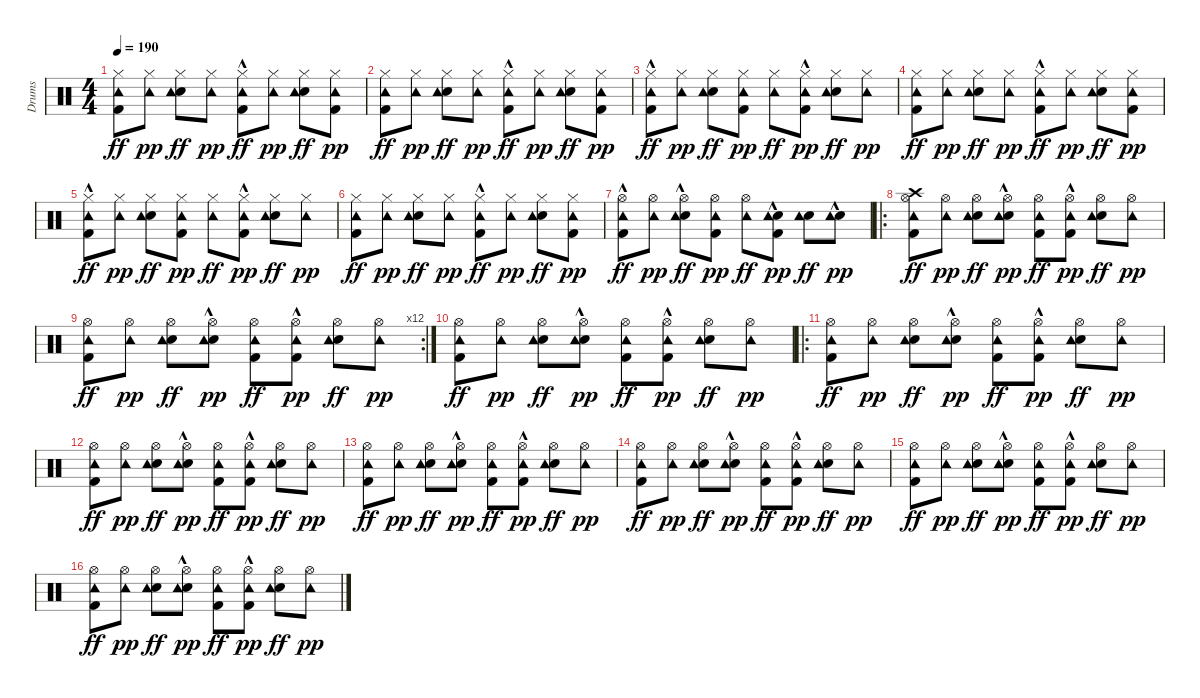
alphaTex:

\track ("Drums" "Drums") {instrument percussion}
\staff {score}
\articulation defaults
\ts (4 4)
\tempo 190
\clef neutral
\ks c
("Kick (hit) 2" "Hi-Hat (closed)" "Tambourine (hit)").8{dy ff} ("Hi-Hat (closed)" "Tambourine (hit)").8{dy pp} ("Snare (hit) 2" "Hi-Hat (closed)" "Tambourine (hit)").8{dy ff} ("Hi-Hat (closed)" "Tambourine (hit)").8{dy pp} ("Kick (hit) 2"{hac} "Hi-Hat (closed)" "Tambourine (hit)").8{dy ff} ("Hi-Hat (closed)" "Tambourine (hit)").8{dy pp} ("Snare (hit) 2" "Hi-Hat (closed)" "Tambourine (hit)").8{dy ff} ("Kick (hit) 2" "Hi-Hat (closed)" "Tambourine (hit)").8{dy pp} |
("Kick (hit) 2" "Hi-Hat (closed)" "Tambourine (hit)").8{dy ff} ("Hi-Hat (closed)" "Tambourine (hit)").8{dy pp} ("Snare (hit) 2" "Hi-Hat (closed)" "Tambourine (hit)").8{dy ff} ("Hi-Hat (closed)" "Tambourine (hit)").8{dy pp} ("Kick (hit) 2"{hac} "Hi-Hat (closed)" "Tambourine (hit)").8{dy ff} ("Hi-Hat (closed)" "Tambourine (hit)").8{dy pp} ("Snare (hit) 2" "Hi-Hat (closed)" "Tambourine (hit)").8{dy ff} ("Kick (hit) 2" "Hi-Hat (closed)" "Tambourine (hit)").8{dy pp} |
("Kick (hit) 2"{hac} "Hi-Hat (closed)" "Tambourine (hit)").8{dy ff} ("Hi-Hat (closed)" "Tambourine (hit)").8{dy pp} ("Snare (hit) 2" "Hi-Hat (closed)" "Tambourine (hit)").8{dy ff} ("Kick (hit) 2" "Hi-Hat (closed)" "Tambourine (hit)").8{dy pp} ("Hi-Hat (closed)" "Tambourine (hit)").8{dy ff} ("Kick (hit) 2"{hac} "Hi-Hat (closed)" "Tambourine (hit)").8{dy pp} ("Snare (hit) 2" "Hi-Hat (closed)" "Tambourine (hit)").8{dy ff} ("Hi-Hat (closed)" "Tambourine (hit)").8{dy pp} |
("Kick (hit) 2" "Hi-Hat (closed)" "Tambourine (hit)").8{dy ff} ("Hi-Hat (closed)" "Tambourine (hit)").8{dy pp} ("Snare (hit) 2" "Hi-Hat (closed)" "Tambourine (hit)").8{dy ff} ("Hi-Hat (closed)" "Tambourine (hit)").8{dy pp} ("Kick (hit) 2"{hac} "Hi-Hat (closed)" "Tambourine (hit)").8{dy ff} ("Hi-Hat (closed)" "Tambourine (hit)").8{dy pp} ("Snare (hit) 2" "Hi-Hat (closed)" "Tambourine (hit)").8{dy ff} ("Kick (hit) 2" "Hi-Hat (closed)" "Tambourine (hit)").8{dy pp} |
("Kick (hit) 2"{hac} "Hi-Hat (closed)" "Tambourine (hit)").8{dy ff} ("Hi-Hat (closed)" "Tambourine (hit)").8{dy pp} ("Snare (hit) 2" "Hi-Hat (closed)" "Tambourine (hit)").8{dy ff} ("Kick (hit) 2" "Hi-Hat (closed)" "Tambourine (hit)").8{dy pp} ("Hi-Hat (closed)" "Tambourine (hit)").8{dy ff} ("Kick (hit) 2"{hac} "Hi-Hat (closed)" "Tambourine (hit)").8{dy pp} ("Snare (hit) 2" "Hi-Hat (closed)" "Tambourine (hit)").8{dy ff} ("Hi-Hat (closed)" "Tambourine (hit)").8{dy pp} |
("Kick (hit) 2" "Hi-Hat (closed)" "Tambourine (hit)").8{dy ff} ("Hi-Hat (closed)" "Tambourine (hit)").8{dy pp} ("Snare (hit) 2" "Hi-Hat (closed)" "Tambourine (hit)").8{dy ff} ("Hi-Hat (closed)" "Tambourine (hit)").8{dy pp} ("Kick (hit) 2"{hac} "Hi-Hat (closed)" "Tambourine (hit)").8{dy ff} ("Hi-Hat (closed)" "Tambourine (hit)").8{dy pp} ("Snare (hit) 2" "Hi-Hat (closed)" "Tambourine (hit)").8{dy ff} ("Kick (hit) 2" "Hi-Hat (closed)" "Tambourine (hit)").8{dy pp} |
("Kick (hit) 2"{hac} "Hi-Hat (open)" "Tambourine (hit)").8{dy ff} ("Hi-Hat (open)" "Tambourine (hit)").8{dy pp} ("Snare (hit) 2"{hac} "Hi-Hat (open)" "Tambourine (hit)").8{dy ff} ("Kick (hit) 2" "Hi-Hat (open)" "Tambourine (hit)").8{dy pp} ("Hi-Hat (open)" "Tambourine (hit)").8{dy ff} ("Kick (hit) 2"{hac} "Snare (hit) 2" "Tambourine (hit)").8{dy pp} ("Snare (hit) 2" "Tambourine (hit)").8{dy ff} ("Snare (hit) 2"{hac} "Tambourine (hit)").8{dy pp} |
\ro
("Kick (hit) 2" "Hi-Hat (open)" "Crash high (hit)" "Tambourine (hit)").8{dy ff} ("Hi-Hat (open)" "Tambourine (hit)").8{dy pp} ("Snare (hit) 2" "Hi-Hat (open)" "Tambourine (hit)").8{dy ff} ("Snare (hit) 2"{hac} "Hi-Hat (open)" "Tambourine (hit)").8{dy pp} ("Kick (hit) 2" "Hi-Hat (open)" "Tambourine (hit)").8{dy ff} ("Kick (hit) 2"{hac} "Hi-Hat (open)" "Tambourine (hit)").8{dy pp} ("Snare (hit) 2" "Hi-Hat (open)" "Tambourine (hit)").8{dy ff} ("Hi-Hat (open)" "Tambourine (hit)").8{dy pp} |
\rc 12
("Kick (hit) 2" "Hi-Hat (open)" "Tambourine (hit)").8{dy ff} ("Hi-Hat (open)" "Tambourine (hit)").8{dy pp} ("Snare (hit) 2" "Hi-Hat (open)" "Tambourine (hit)").8{dy ff} ("Snare (hit) 2"{hac} "Hi-Hat (open)" "Tambourine (hit)").8{dy pp} ("Kick (hit) 2" "Hi-Hat (open)" "Tambourine (hit)").8{dy ff} ("Kick (hit) 2"{hac} "Hi-Hat (open)" "Tambourine (hit)").8{dy pp} ("Snare (hit) 2" "Hi-Hat (open)" "Tambourine (hit)").8{dy ff} ("Hi-Hat (open)" "Tambourine (hit)").8{dy pp} |
("Kick (hit) 2" "Hi-Hat (open)" "Tambourine (hit)").8{dy ff} ("Hi-Hat (open)" "Tambourine (hit)").8{dy pp} ("Snare (hit) 2" "Hi-Hat (open)" "Tambourine (hit)").8{dy ff} ("Snare (hit) 2"{hac} "Hi-Hat (open)" "Tambourine (hit)").8{dy pp} ("Kick (hit) 2" "Hi-Hat (open)" "Tambourine (hit)").8{dy ff} ("Kick (hit) 2"{hac} "Hi-Hat (open)" "Tambourine (hit)").8{dy pp} ("Snare (hit) 2" "Hi-Hat (open)" "Tambourine (hit)").8{dy ff} ("Hi-Hat (open)" "Tambourine (hit)").8{dy pp} |
\ro
("Kick (hit) 2" "Hi-Hat (open)" "Tambourine (hit)").8{dy ff} ("Hi-Hat (open)" "Tambourine (hit)").8{dy pp} ("Snare (hit) 2" "Hi-Hat (open)" "Tambourine (hit)").8{dy ff} ("Snare (hit) 2"{hac} "Hi-Hat (open)" "Tambourine (hit)").8{dy pp} ("Kick (hit) 2" "Hi-Hat (open)" "Tambourine (hit)").8{dy ff} ("Kick (hit) 2"{hac} "Hi-Hat (open)" "Tambourine (hit)").8{dy pp} ("Snare (hit) 2" "Hi-Hat (open)" "Tambourine (hit)").8{dy ff} ("Hi-Hat (open)" "Tambourine (hit)").8{dy pp} |
("Kick (hit) 2" "Hi-Hat (open)" "Tambourine (hit)").8{dy ff} ("Hi-Hat (open)" "Tambourine (hit)").8{dy pp} ("Snare (hit) 2" "Hi-Hat (open)" "Tambourine (hit)").8{dy ff} ("Snare (hit) 2"{hac} "Hi-Hat (open)" "Tambourine (hit)").8{dy pp} ("Kick (hit) 2" "Hi-Hat (open)" "Tambourine (hit)").8{dy ff} ("Kick (hit) 2"{hac} "Hi-Hat (open)" "Tambourine (hit)").8{dy pp} ("Snare (hit) 2" "Hi-Hat (open)" "Tambourine (hit)").8{dy ff} ("Hi-Hat (open)" "Tambourine (hit)").8{dy pp} |
("Kick (hit) 2" "Hi-Hat (open)" "Tambourine (hit)").8{dy ff} ("Hi-Hat (open)" "Tambourine (hit)").8{dy pp} ("Snare (hit) 2" "Hi-Hat (open)" "Tambourine (hit)").8{dy ff} ("Snare (hit) 2"{hac} "Hi-Hat (open)" "Tambourine (hit)").8{dy pp} ("Kick (hit) 2" "Hi-Hat (open)" "Tambourine (hit)").8{dy ff} ("Kick (hit) 2"{hac} "Hi-Hat (open)" "Tambourine (hit)").8{dy pp} ("Snare (hit) 2" "Hi-Hat (open)" "Tambourine (hit)").8{dy ff} ("Hi-Hat (open)" "Tambourine (hit)").8{dy pp} |
("Kick (hit) 2" "Hi-Hat (open)" "Tambourine (hit)").8{dy ff} ("Hi-Hat (open)" "Tambourine (hit)").8{dy pp} ("Snare (hit) 2" "Hi-Hat (open)" "Tambourine (hit)").8{dy ff} ("Snare (hit) 2"{hac} "Hi-Hat (open)" "Tambourine (hit)").8{dy pp} ("Kick (hit) 2" "Hi-Hat (open)" "Tambourine (hit)").8{dy ff} ("Kick (hit) 2"{hac} "Hi-Hat (open)" "Tambourine (hit)").8{dy pp} ("Snare (hit) 2" "Hi-Hat (open)" "Tambourine (hit)").8{dy ff} ("Hi-Hat (open)" "Tambourine (hit)").8{dy pp} |
("Kick (hit) 2" "Hi-Hat (open)" "Tambourine (hit)").8{dy ff} ("Hi-Hat (open)" "Tambourine (hit)").8{dy pp} ("Snare (hit) 2" "Hi-Hat (open)" "Tambourine (hit)").8{dy ff} ("Snare (hit) 2"{hac} "Hi-Hat (open)" "Tambourine (hit)").8{dy pp} ("Kick (hit) 2" "Hi-Hat (open)" "Tambourine (hit)").8{dy ff} ("Kick (hit) 2"{hac} "Hi-Hat (open)" "Tambourine (hit)").8{dy pp} ("Snare (hit) 2" "Hi-Hat (open)" "Tambourine (hit)").8{dy ff} ("Hi-Hat (open)" "Tambourine (hit)").8{dy pp} |
("Kick (hit) 2" "Hi-Hat (open)" "Tambourine (hit)").8{dy ff} ("Hi-Hat (open)" "Tambourine (hit)").8{dy pp} ("Snare (hit) 2" "Hi-Hat (open)" "Tambourine (hit)").8{dy ff} ("Snare (hit) 2"{hac} "Hi-Hat (open)" "Tambourine (hit)").8{dy pp} ("Kick (hit) 2" "Hi-Hat (open)" "Tambourine (hit)").8{dy ff} ("Kick (hit) 2"{hac} "Hi-Hat (open)" "Tambourine (hit)").8{dy pp} ("Snare (hit) 2" "Hi-Hat (open)" "Tambourine (hit)").8{dy ff} ("Hi-Hat (open)" "Tambourine (hit)").8{dy pp}
